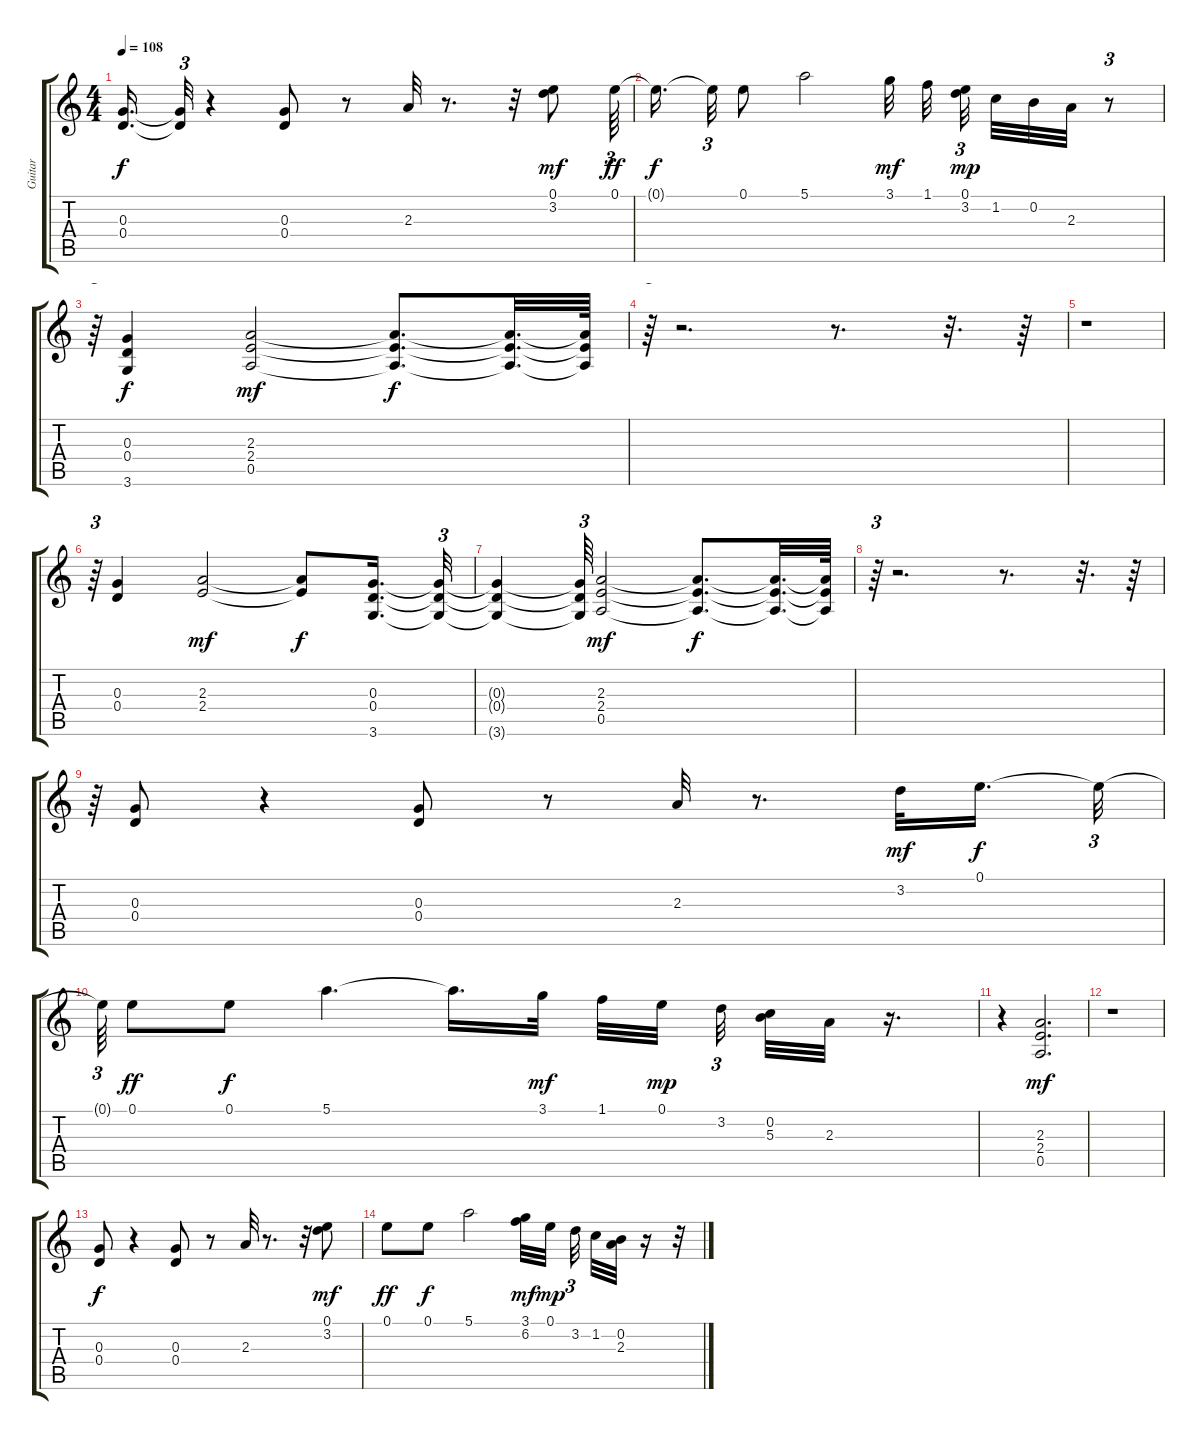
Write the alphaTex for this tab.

\track ("Guitar" "Guitar") {instrument distortionguitar}
\staff {score tabs}
\tuning (E4 B3 G3 D3 A2 E2) {hide}
\ts (4 4)
\tempo 108
\clef g2
\ks c
(0.3{t} 0.4{t}).16{d dy f} (0.3{t} 0.4{t}).32{tu (3 2)} r.4 (0.3 0.4).8 r.8 2.3.32 r.8{d} r.32 (0.1 3.2).8{dy mf} 0.1.64{tu (3 2) dy ff} |
0.1{t}.16{d dy f beam splitsecondary} 0.1{t}.32{tu (3 2)} 0.1.8 5.1.2 3.1.32{dy mf} 1.1.32{beam splitsecondary} (0.1 3.2).32{tu (3 2) dy mp beam splitsecondary} 1.2.32 0.2.32 2.3.32 r.8{tu (3 2)} |
r.64{tu (3 2)} (0.3 0.4 3.6).4{dy f} (2.3 2.4 0.5).2{dy mf} (2.3{t} 2.4{t} 0.5{t}).8{d dy f} (2.3{t} 2.4{t} 0.5{t}).32{d} (2.3{t} 2.4{t} 0.5{t}).64 |
r.64{tu (3 2)} r.2{d} r.8{d} r.32{d} r.64 |
r.1 |
r.64{tu (3 2)} (0.3 0.4).4 (2.3 2.4).2{dy mf} (2.3{t} 2.4{t}).8{dy f} (0.3 0.4 3.6).16{d} (0.3{t} 0.4{t} 3.6{t}).32{tu (3 2)} |
(0.3{t} 0.4{t} 3.6{t}).4 (0.3{t} 0.4{t} 3.6{t}).64{tu (3 2)} (2.3 2.4 0.5).2{dy mf} (2.3{t} 2.4{t} 0.5{t}).8{d dy f} (2.3{t} 2.4{t} 0.5{t}).32{d} (2.3{t} 2.4{t} 0.5{t}).64 |
r.64{tu (3 2)} r.2{d} r.8{d} r.32{d} r.64 |
r.64{tu (3 2)} (0.3 0.4).8 r.4 (0.3 0.4).8 r.8 2.3.32 r.8{d} 3.2.32{dy mf} 0.1.16{d dy f beam splitsecondary} 0.1{t}.32{tu (3 2)} |
0.1{t}.64{tu (3 2)} 0.1.8{dy ff} 0.1.8{dy f} 5.1.4{d} 5.1{t}.16{d} 3.1.32{dy mf} 1.1.32 0.1.32{dy mp beam splitsecondary} 3.2.32{tu (3 2) beam splitsecondary} (0.2 5.3).32 2.3.32 r.16{d} |
r.4 (2.3 2.4 0.5).2{d dy mf} |
r.1 |
(0.3 0.4).8{dy f} r.4 (0.3 0.4).8 r.8 2.3.32 r.8{d} r.32 (0.1 3.2).8{dy mf} |
0.1.8{dy ff} 0.1.8{dy f} 5.1.2 (3.1 6.2).32{dy mf} 0.1.32{dy mp beam splitsecondary} 3.2.32{tu (3 2) beam splitsecondary} 1.2.32 (0.2 2.3).32 r.16 r.32
